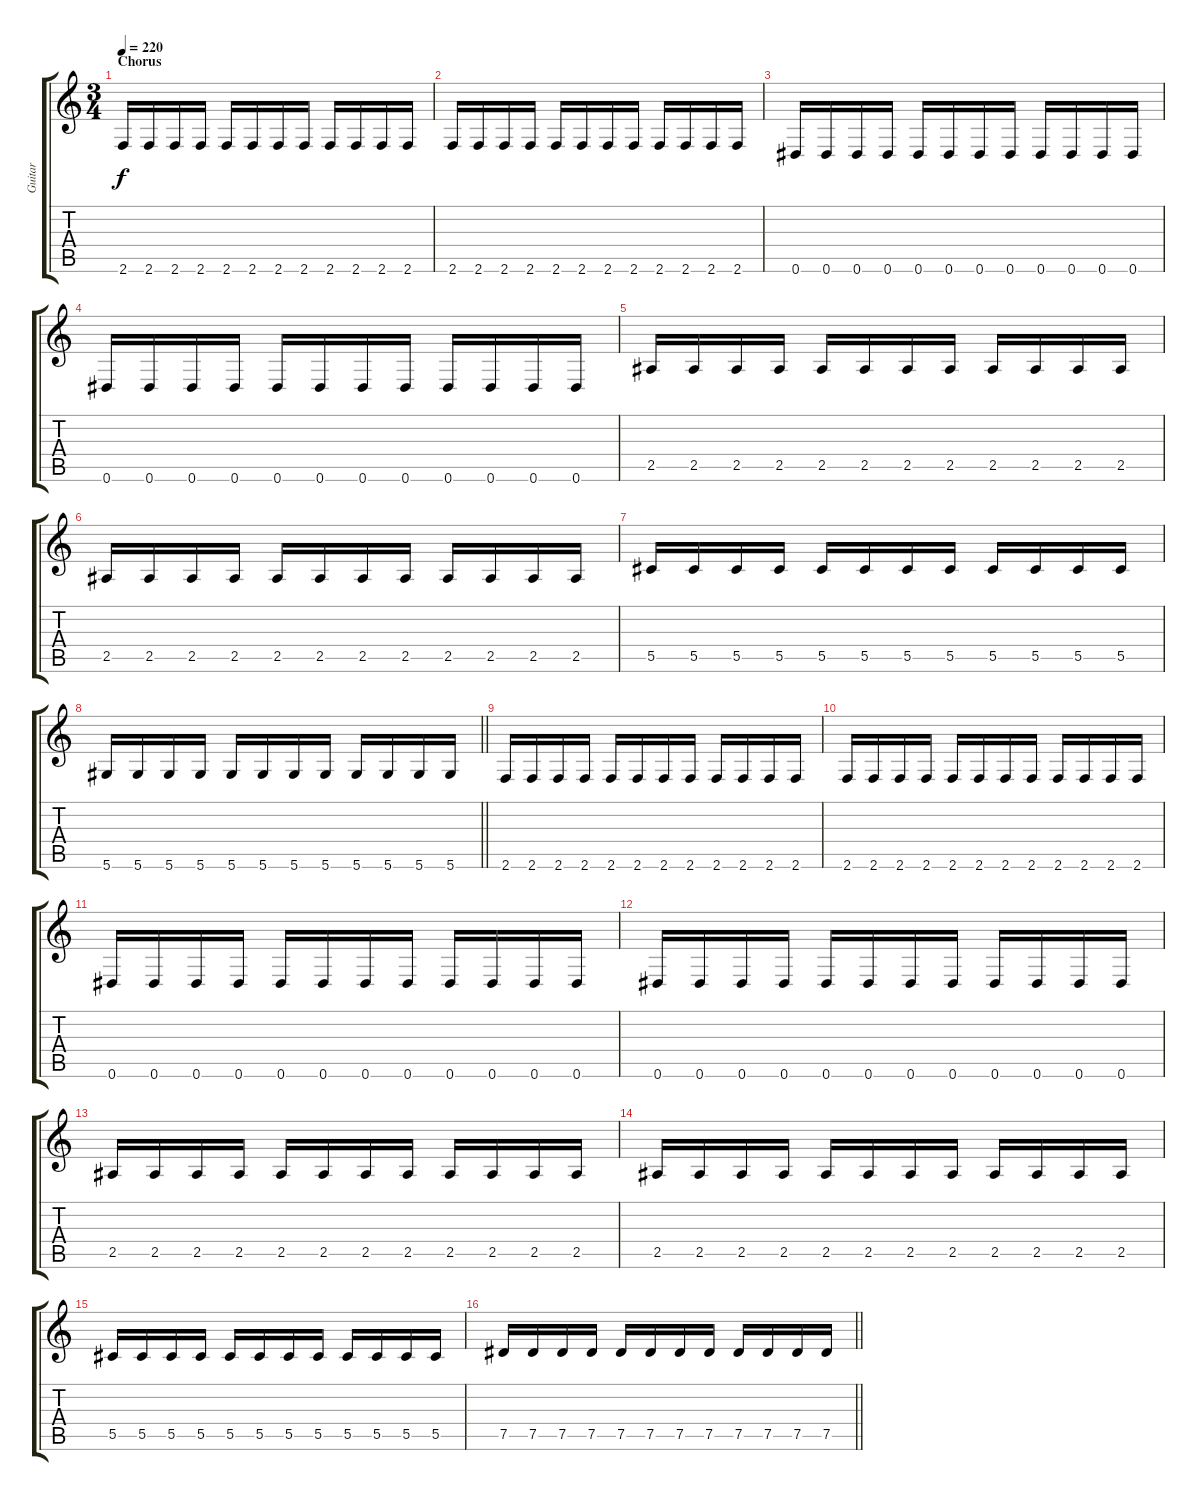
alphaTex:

\track ("Guitar" "Guitar") {instrument distortionguitar}
\staff {score tabs}
\tuning (Eb4 Bb3 Gb3 Db3 Ab2 Eb2) {hide}
\ts (3 4)
\section ("" "Chorus")
\tempo 220
\clef g2
\ks c
2.6.16{dy f} 2.6.16 2.6.16 2.6.16 2.6.16 2.6.16 2.6.16 2.6.16 2.6.16 2.6.16 2.6.16 2.6.16 |
2.6.16 2.6.16 2.6.16 2.6.16 2.6.16 2.6.16 2.6.16 2.6.16 2.6.16 2.6.16 2.6.16 2.6.16 |
0.6.16 0.6.16 0.6.16 0.6.16 0.6.16 0.6.16 0.6.16 0.6.16 0.6.16 0.6.16 0.6.16 0.6.16 |
0.6.16 0.6.16 0.6.16 0.6.16 0.6.16 0.6.16 0.6.16 0.6.16 0.6.16 0.6.16 0.6.16 0.6.16 |
2.5.16 2.5.16 2.5.16 2.5.16 2.5.16 2.5.16 2.5.16 2.5.16 2.5.16 2.5.16 2.5.16 2.5.16 |
2.5.16 2.5.16 2.5.16 2.5.16 2.5.16 2.5.16 2.5.16 2.5.16 2.5.16 2.5.16 2.5.16 2.5.16 |
5.5.16 5.5.16 5.5.16 5.5.16 5.5.16 5.5.16 5.5.16 5.5.16 5.5.16 5.5.16 5.5.16 5.5.16 |
\barLineRight lightlight
5.6.16 5.6.16 5.6.16 5.6.16 5.6.16 5.6.16 5.6.16 5.6.16 5.6.16 5.6.16 5.6.16 5.6.16 |
2.6.16 2.6.16 2.6.16 2.6.16 2.6.16 2.6.16 2.6.16 2.6.16 2.6.16 2.6.16 2.6.16 2.6.16 |
2.6.16 2.6.16 2.6.16 2.6.16 2.6.16 2.6.16 2.6.16 2.6.16 2.6.16 2.6.16 2.6.16 2.6.16 |
0.6.16 0.6.16 0.6.16 0.6.16 0.6.16 0.6.16 0.6.16 0.6.16 0.6.16 0.6.16 0.6.16 0.6.16 |
0.6.16 0.6.16 0.6.16 0.6.16 0.6.16 0.6.16 0.6.16 0.6.16 0.6.16 0.6.16 0.6.16 0.6.16 |
2.5.16 2.5.16 2.5.16 2.5.16 2.5.16 2.5.16 2.5.16 2.5.16 2.5.16 2.5.16 2.5.16 2.5.16 |
2.5.16 2.5.16 2.5.16 2.5.16 2.5.16 2.5.16 2.5.16 2.5.16 2.5.16 2.5.16 2.5.16 2.5.16 |
5.5.16 5.5.16 5.5.16 5.5.16 5.5.16 5.5.16 5.5.16 5.5.16 5.5.16 5.5.16 5.5.16 5.5.16 |
\barLineRight lightlight
7.5.16 7.5.16 7.5.16 7.5.16 7.5.16 7.5.16 7.5.16 7.5.16 7.5.16 7.5.16 7.5.16 7.5.16
